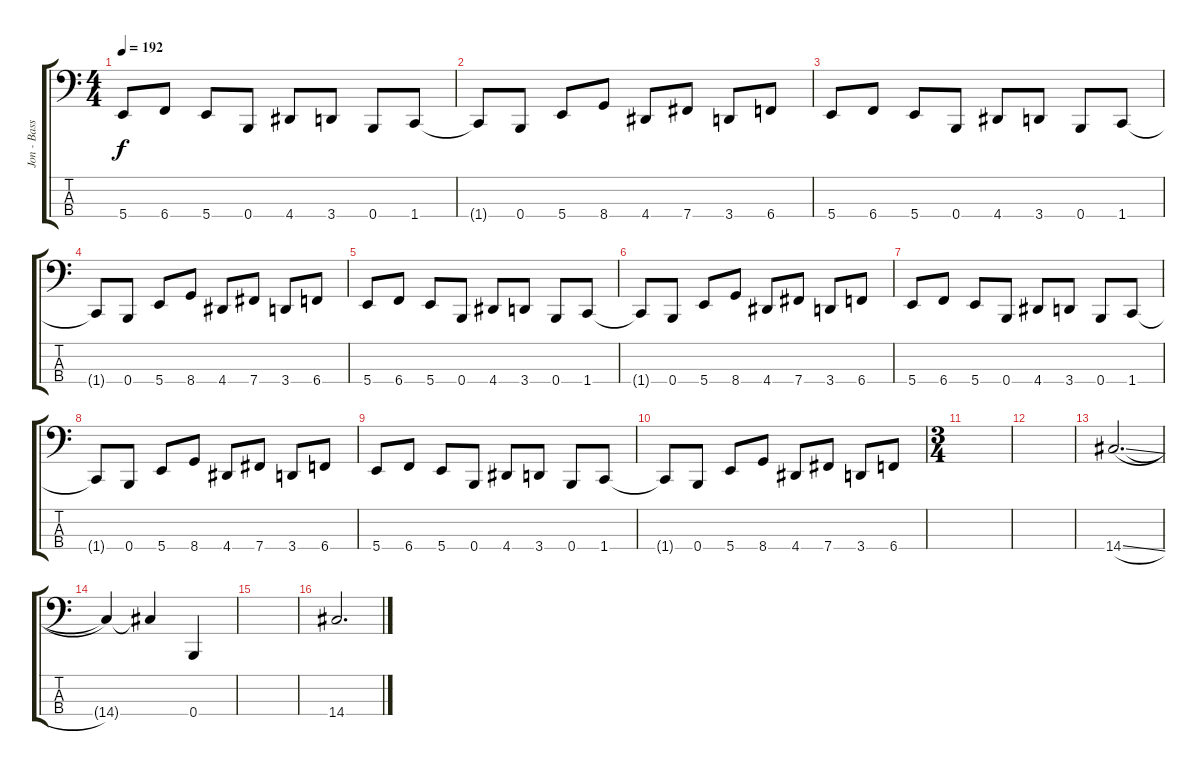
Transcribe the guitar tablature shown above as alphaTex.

\track ("Jon - Bass" "Jon - Bass") {instrument electricbasspick}
\staff {score tabs}
\tuning (E2 B1 Gb1 B0) {hide}
\ts (4 4)
\tempo 192
\clef f4
\ks c
5.4.8{dy f} 6.4.8 5.4.8 0.4.8 4.4.8 3.4.8 0.4.8 1.4.8 |
1.4{t}.8 0.4.8 5.4.8 8.4.8 4.4.8 7.4.8 3.4.8 6.4.8 |
5.4.8 6.4.8 5.4.8 0.4.8 4.4.8 3.4.8 0.4.8 1.4.8 |
1.4{t}.8 0.4.8 5.4.8 8.4.8 4.4.8 7.4.8 3.4.8 6.4.8 |
5.4.8 6.4.8 5.4.8 0.4.8 4.4.8 3.4.8 0.4.8 1.4.8 |
1.4{t}.8 0.4.8 5.4.8 8.4.8 4.4.8 7.4.8 3.4.8 6.4.8 |
5.4.8 6.4.8 5.4.8 0.4.8 4.4.8 3.4.8 0.4.8 1.4.8 |
1.4{t}.8 0.4.8 5.4.8 8.4.8 4.4.8 7.4.8 3.4.8 6.4.8 |
5.4.8 6.4.8 5.4.8 0.4.8 4.4.8 3.4.8 0.4.8 1.4.8 |
1.4{t}.8 0.4.8 5.4.8 8.4.8 4.4.8 7.4.8 3.4.8 6.4.8 |
\ts (3 4)
|
|
14.4{sl}.2{d} |
14.4{t}.4 14.4{t}.4 0.4.4 |
|
14.4{sl}.2{d}
